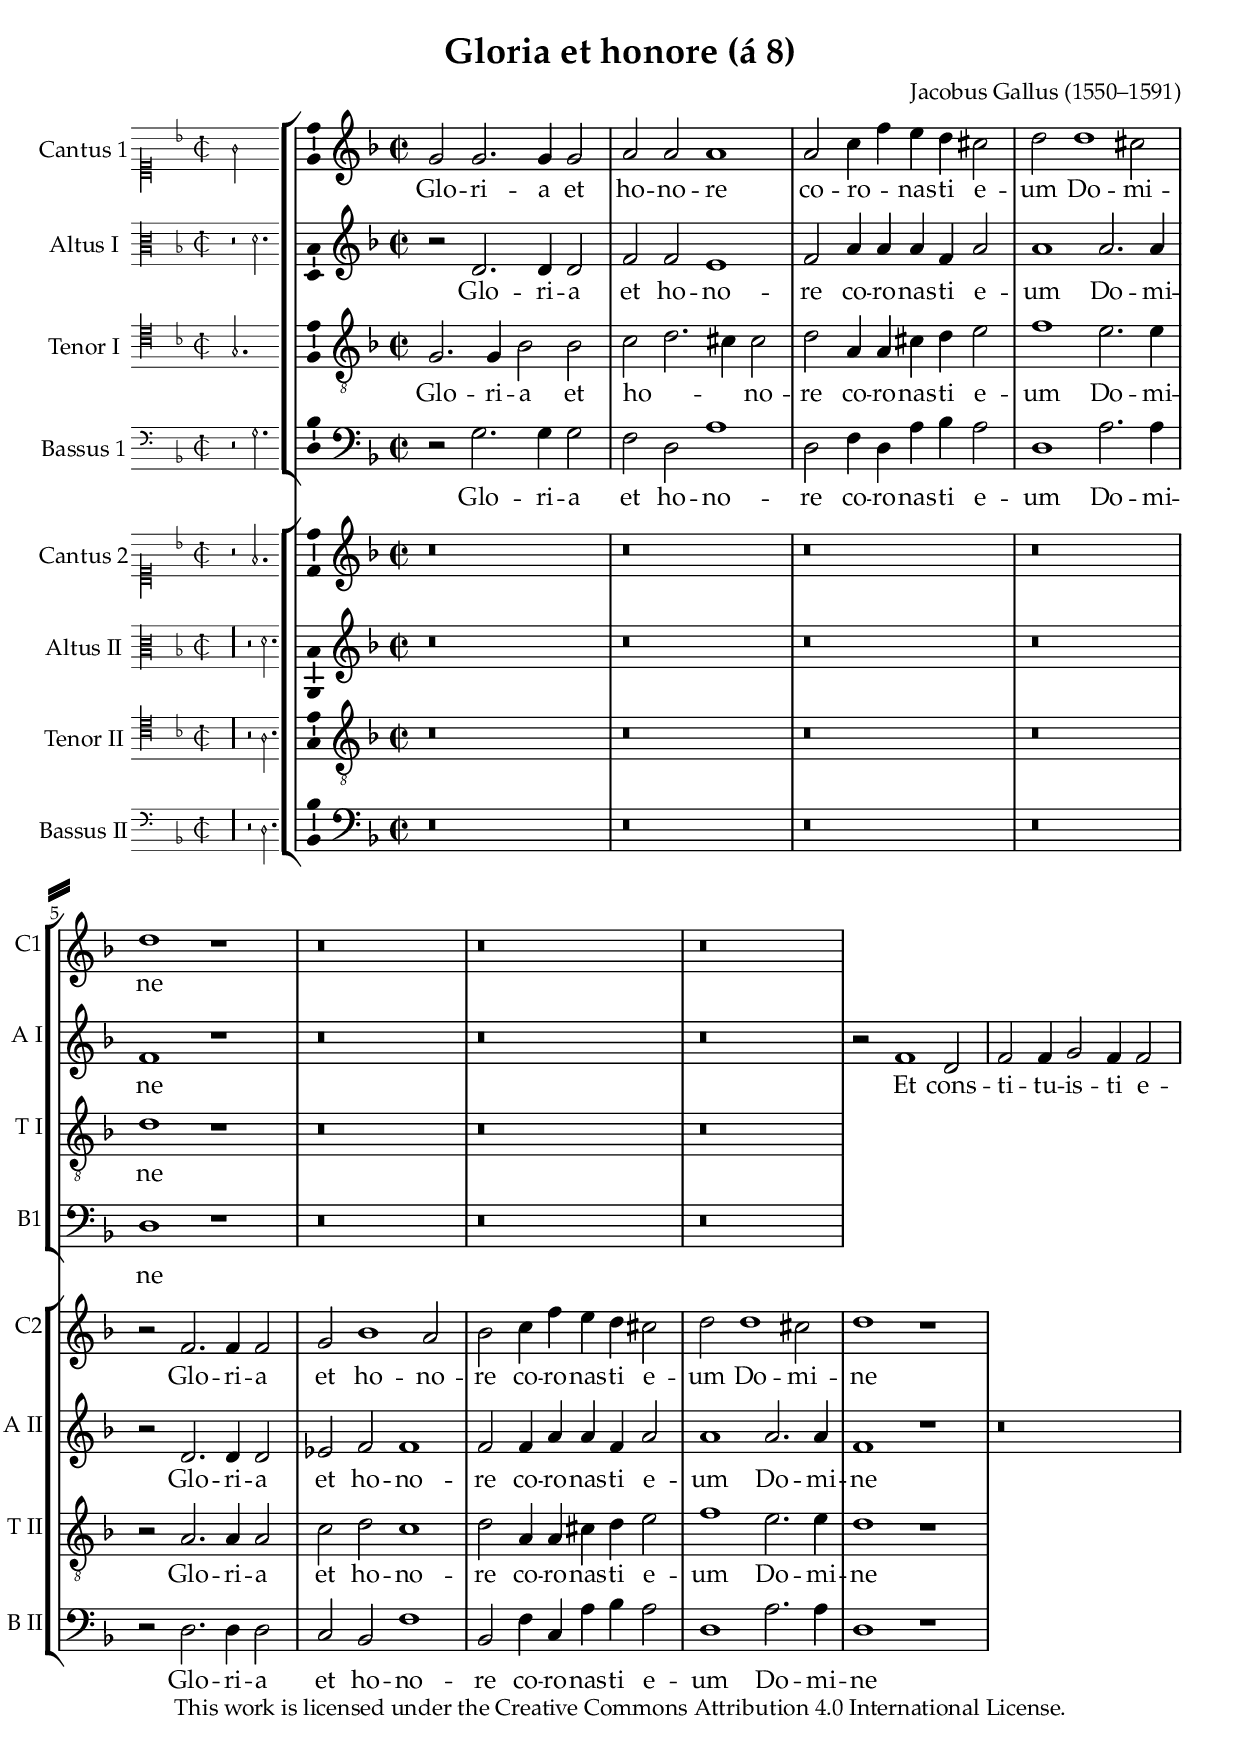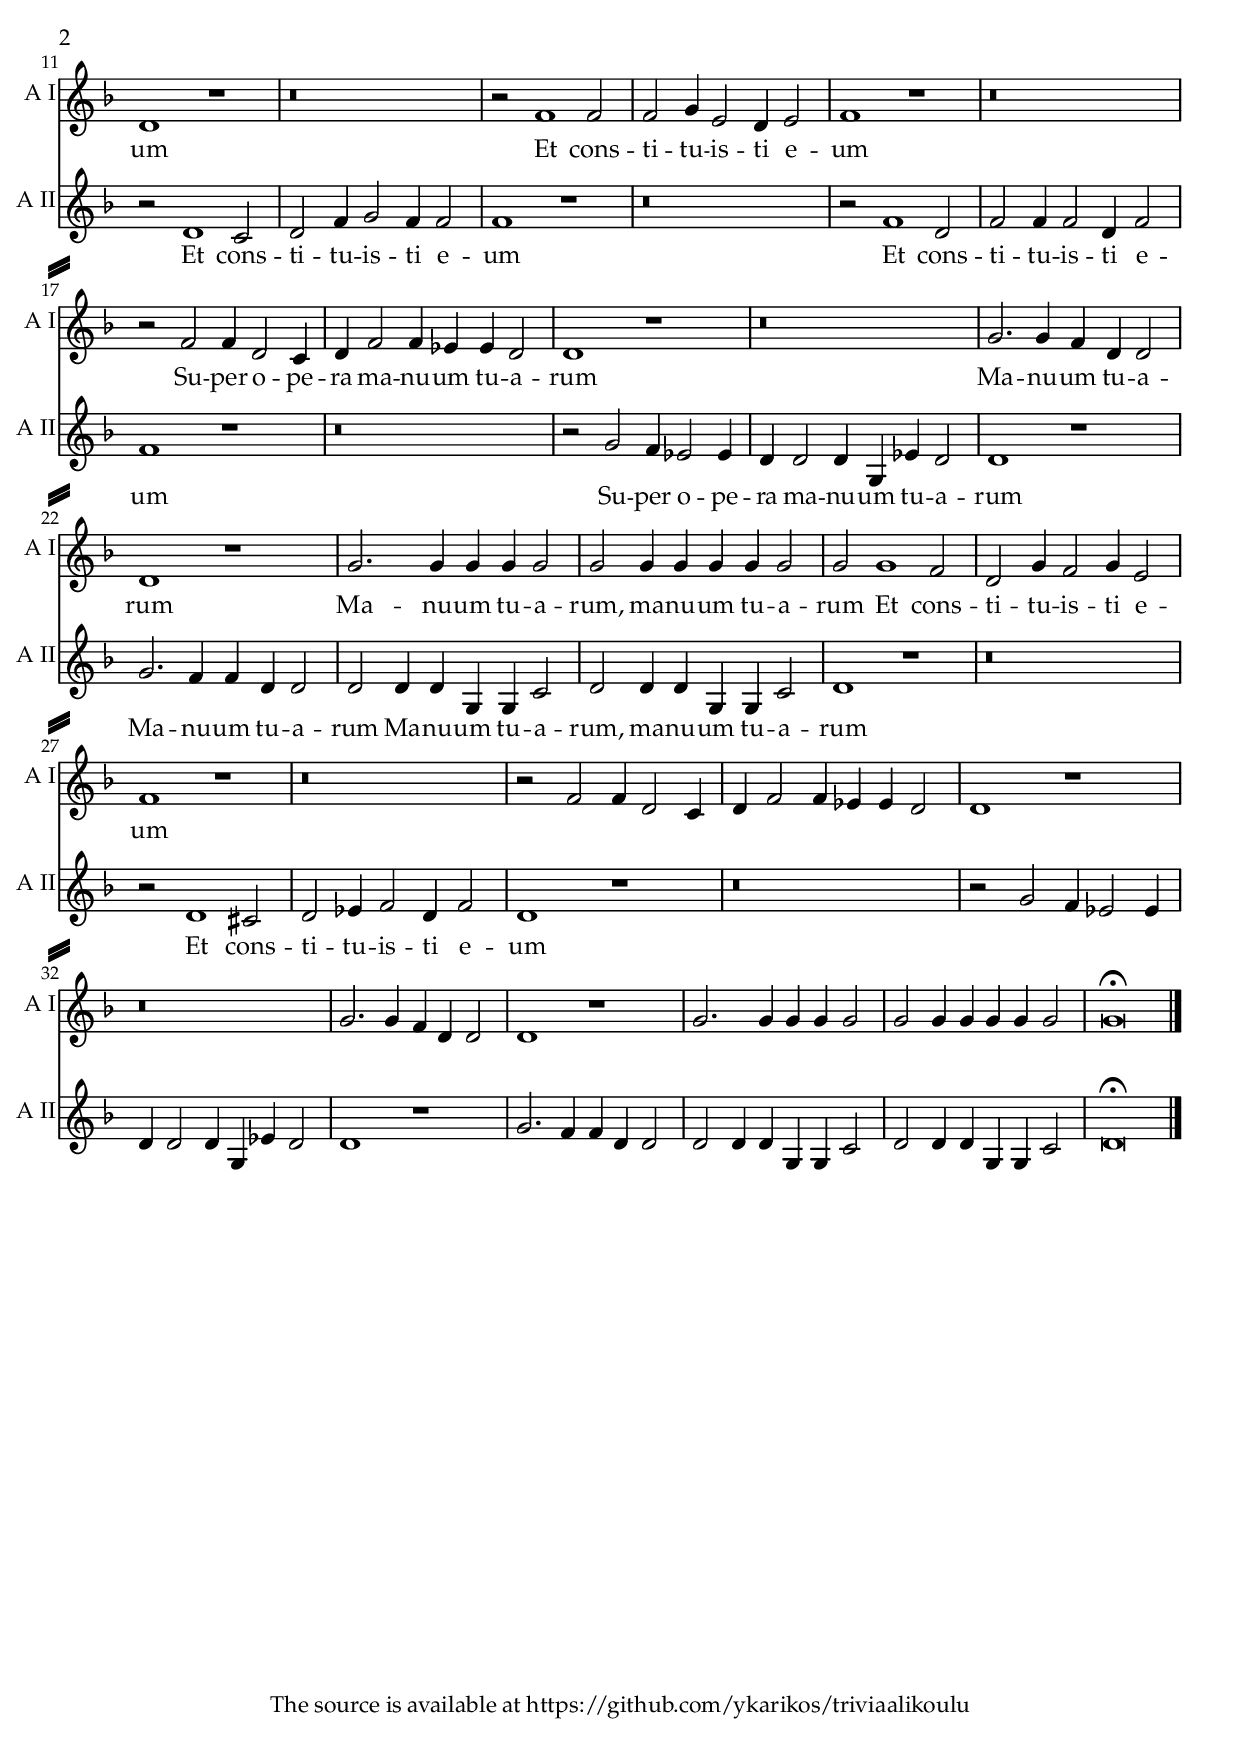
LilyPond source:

\version "2.19.49"
\include "suomi.ly"

global = { 
%  \numericTimeSignature
  \time 2/2
	\set Timing.measureLength = #(ly:make-moment 4/2) 
%  \autoBeamOff
  \key d \minor
  \set Staff.midiInstrument = #"voice oohs"
}

\header {
  title = "Gloria et honore (á 8)"
%  subtitle = ""
  composer = "Jacobus Gallus (1550–1591)"
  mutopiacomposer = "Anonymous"
%  instrument = "Voice (SATB)"
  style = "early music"
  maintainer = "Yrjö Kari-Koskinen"
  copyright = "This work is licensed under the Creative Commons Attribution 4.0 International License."
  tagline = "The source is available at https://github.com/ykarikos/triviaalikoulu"
}

\paper {
	system-separator-markup = \slashSeparator
    #(define fonts
        (make-pango-font-tree "Palatino"
                              "Nimbus Sans"
                              "Luxi Mono"
                              (/ staff-height pt 20)))
}

stanzaOneLyricsChoirOne = \lyricmode {
	Glo -- ri -- a et ho -- no -- re
	co -- ro -- nas -- ti e -- um Do -- mi -- ne
	Et cons -- ti -- tu -- is -- ti e -- um
	Et cons -- ti -- tu -- is -- ti e -- um
	Su -- per o -- pe -- ra ma -- nu -- um tu -- a -- rum
	Ma -- nu -- um tu -- a -- rum
	Ma -- nu -- um tu -- a -- rum,
	ma -- nu -- um tu -- a -- rum
	Et cons -- ti -- tu -- is -- ti e -- um
	
}




% First choir

SopranoOneMusic = \relative c'' {
	\set Staff.instrumentName = #"Cantus 1"
	\set Staff.shortInstrumentName = "C1"

	\incipit { \clef "mensural-c1" \key d \minor \time 2/2 g'2 }

	g2 g2. g4 g2 | a a a1 | a2 c4( f) e d cis2 | d d1 cis2 | 
	d1 r1 | r\breve | r\breve | r\breve |
%  \time 4/2 
%  \once \override Staff.TimeSignature.break-visibility = ##(#t #f #t)
%  g\breve\fermata \bar "|."
}


AltoOneMusic = \relative c' {
	\set Staff.instrumentName = #"Altus I"
	\set Staff.shortInstrumentName = "A I"

	\incipit { \clef "mensural-c3" \key d \minor \time 2/2 r2 d'2. }

	r2 d2. d4 d2 | f f e1 | f2 a4 a a f a2 | a1 a2. a4 |
	f1 r1 | r\breve | r\breve | r\breve |
	r2 f1 d2 | f2 f4 g2 f4 f2 | d1 r1 | r\breve

% 2

	r2 f1 f2 | f2 g4 e2 d4 e2 | f1 r | r\breve |
	r2 f2 f4 d2 c4 | d f2 f4 es es d2 | d1 r | r\breve |
	g2. g4 f d d2 | d1 r | g2. g4 g g g2 | g g4 g g g g2 |

% 3

	g2 g1 f2 | d2 g4 f2 g4 e2 | f1 r | r\breve |
	r2 f f4 d2 c4 | d f2 f4 es es d2 | d1 r | r\breve |
	g2. g4 f d d2 | d1 r | g2. g4 g g g2 | g g4 g g g g2 |
	g\breve\fermata \bar "|."
}


TenoreOneMusic = \relative c' {
	\set Staff.instrumentName = #"Tenor I"
	\set Staff.shortInstrumentName = "T I"

	\incipit { \clef "mensural-c4" \key d \minor \time 2/2 g2. }

	\clef "treble_8"
	g2. g4 b2 b | c( d2. cis4) cis2 | d a4 a cis d e2 | f1 e2. e4 |
	d1 r1 | r\breve | r\breve | r\breve |
%  \time 4/2 
%  \once \override Staff.TimeSignature.break-visibility = ##(#t #f #t)
%  g\breve\fermata
}


BassOneMusic = \relative c' {
	\set Staff.instrumentName = #"Bassus 1"
	\set Staff.shortInstrumentName = "B1"

	\incipit { \clef "mensural-f" \key d \minor \time 2/2 r2 g2. }

	\clef bass
	r2 g2. g4 g2 | f d a'1 | d,2 f4 d a' b a2 | d,1 a'2. a4 |
	d,1 r1 | r\breve | r\breve | r\breve |

%  \time 4/2 
%  \once \override Staff.TimeSignature.break-visibility = ##(#t #f #t)
%  g,\breve\fermata
}





% Second choir

SopranoTwoMusic = \relative c' {
	\set Staff.instrumentName = #"Cantus 2"
	\set Staff.shortInstrumentName = "C2"

	\incipit { \clef "mensural-c1" \key d \minor \time 2/2 r2 f'2. }

	r\breve | r\breve | r\breve | r\breve | 
	r2 f2. f4 f2 | g b1 a2 | b2 c4 f e d cis2 | d2 d1 cis2 |
	d1 r1 |

%  \time 4/2 
%  \once \override Staff.TimeSignature.break-visibility = ##(#t #f #t)
%  g\breve\fermata \bar "|."
}


AltoTwoMusic = \relative c' {
	\set Staff.instrumentName = #"Altus II"
	\set Staff.shortInstrumentName = "A II"

	\incipit { 
		\clef "mensural-c3" \key d \minor \time 2/2 
		r\maxima
		r2 d'2. 
	}

	r\breve | r\breve | r\breve | r\breve | 
	r2 d2. d4 d2 | es f f1 | f2 f4 a a f a2 | a1 a2. a4 |
	f1 r1 | r\breve | r2 d1 c2 | d f4 g2 f4 f2 |

% 2
	f1 r | r\breve | r2 f1 d2 | f f4 f2 d4 f2 |
	f1 r | r\breve | r2 g f4 es2 es4 | d d2 d4 g, es' d2 |
	d1 r | g2. f4 f d d2 | d d4 d g, g c2 | d d4 d g, g c2 |

% 3
	d1 r | r\breve | r2 d1 cis2 | d2 es4 f2 d4 f2 |
	d1 r | r\breve | r2 g f4 es2 es4 | d d2 d4 g, es' d2 |
	d1 r | g2. f4 f d d2 | d d4 d g, g c2 | d d4 d g, g c2 |
	d\breve\fermata \bar "|."
}


TenoreTwoMusic = \relative c' {
	\set Staff.instrumentName = #"Tenor II"
	\set Staff.shortInstrumentName = "T II"

	\incipit { 
		\clef "mensural-c4" \key d \minor \time 2/2 
		r\maxima
		r2 a2.
	}

	\clef "treble_8"
	r\breve | r\breve | r\breve | r\breve | 
	r2 a2. a4 a 2 | c d c1 | d2 a4 a cis d e2 | f1 e2. e4 |
	d1 r1 |
%  \time 4/2 
%  \once \override Staff.TimeSignature.break-visibility = ##(#t #f #t)
%  g\breve\fermata
}



BassTwoMusic = \relative c {
	\set Staff.instrumentName = #"Bassus II"
	\set Staff.shortInstrumentName = "B II"

	\incipit { 
		\clef "mensural-f" \key d \minor \time 2/2 
		r\maxima
		r2 d2. 
	}

	\clef bass
	r\breve | r\breve | r\breve | r\breve | 
	r2 d2. d4 d2 | c b f'1 | b,2 f'4 c a' b a2 | d,1 a'2. a4 |
	d,1 r1 |
%  \time 4/2 
%  \once \override Staff.TimeSignature.break-visibility = ##(#t #f #t)
%  g,\breve\fermata
}




\score {
<<
  \new StaffGroup = choirOneStaff <<
    \new Staff <<
      \new Voice = "Soprano" {
		\global
        \SopranoOneMusic
      }
     \new Lyrics \lyricsto "Soprano" {
       \stanzaOneLyricsChoirOne
     }
    >>
    \new Staff <<
      \new Voice = "Alto" {
        \global
        \AltoOneMusic
      }
     \new Lyrics \lyricsto "Alto" {
       \stanzaOneLyricsChoirOne
     }
    >>
    \new Staff <<
      \new Voice = "Tenore" {
        \global
        \TenoreOneMusic
      }
      \new Lyrics \lyricsto "Tenore" {
       \stanzaOneLyricsChoirOne
      }
    >>
    \new Staff <<
      \new Voice = "Bass" {
        \global
        \BassOneMusic
      }
      \new Lyrics \lyricsto "Bass" {
       \stanzaOneLyricsChoirOne
      }
    >>
  >>

  \new StaffGroup = choirTwoStaff <<
    \new Staff <<
      \new Voice = "SopranoTwo" {
		\global
        \SopranoTwoMusic
      }
     \new Lyrics \lyricsto "SopranoTwo" {
       \stanzaOneLyricsChoirOne
     }
    >>
    \new Staff <<
      \new Voice = "AltoTwo" {
        \global
        \AltoTwoMusic
      }
     \new Lyrics \lyricsto "AltoTwo" {
       \stanzaOneLyricsChoirOne
     }
    >>
    \new Staff <<
      \new Voice = "TenoreTwo" {
        \global
        \TenoreTwoMusic
      }
      \new Lyrics \lyricsto "TenoreTwo" {
       \stanzaOneLyricsChoirOne
      }
    >>
    \new Staff <<
      \new Voice = "BassTwo" {
        \global
        \BassTwoMusic
      }
      \new Lyrics \lyricsto "BassTwo" {
       \stanzaOneLyricsChoirOne
      }
    >>
  >>
>>

  \midi { 
    \tempo 4 = 160
  }
  \layout {
    \context {
      \Voice
      \consists "Ambitus_engraver"
		\hide Slur
    }
    indent = 4\cm
    incipit-width = 2.5\cm
    \context {
     \Score
     \override VerticalAxisGroup.remove-first = ##t
    }
  }
}